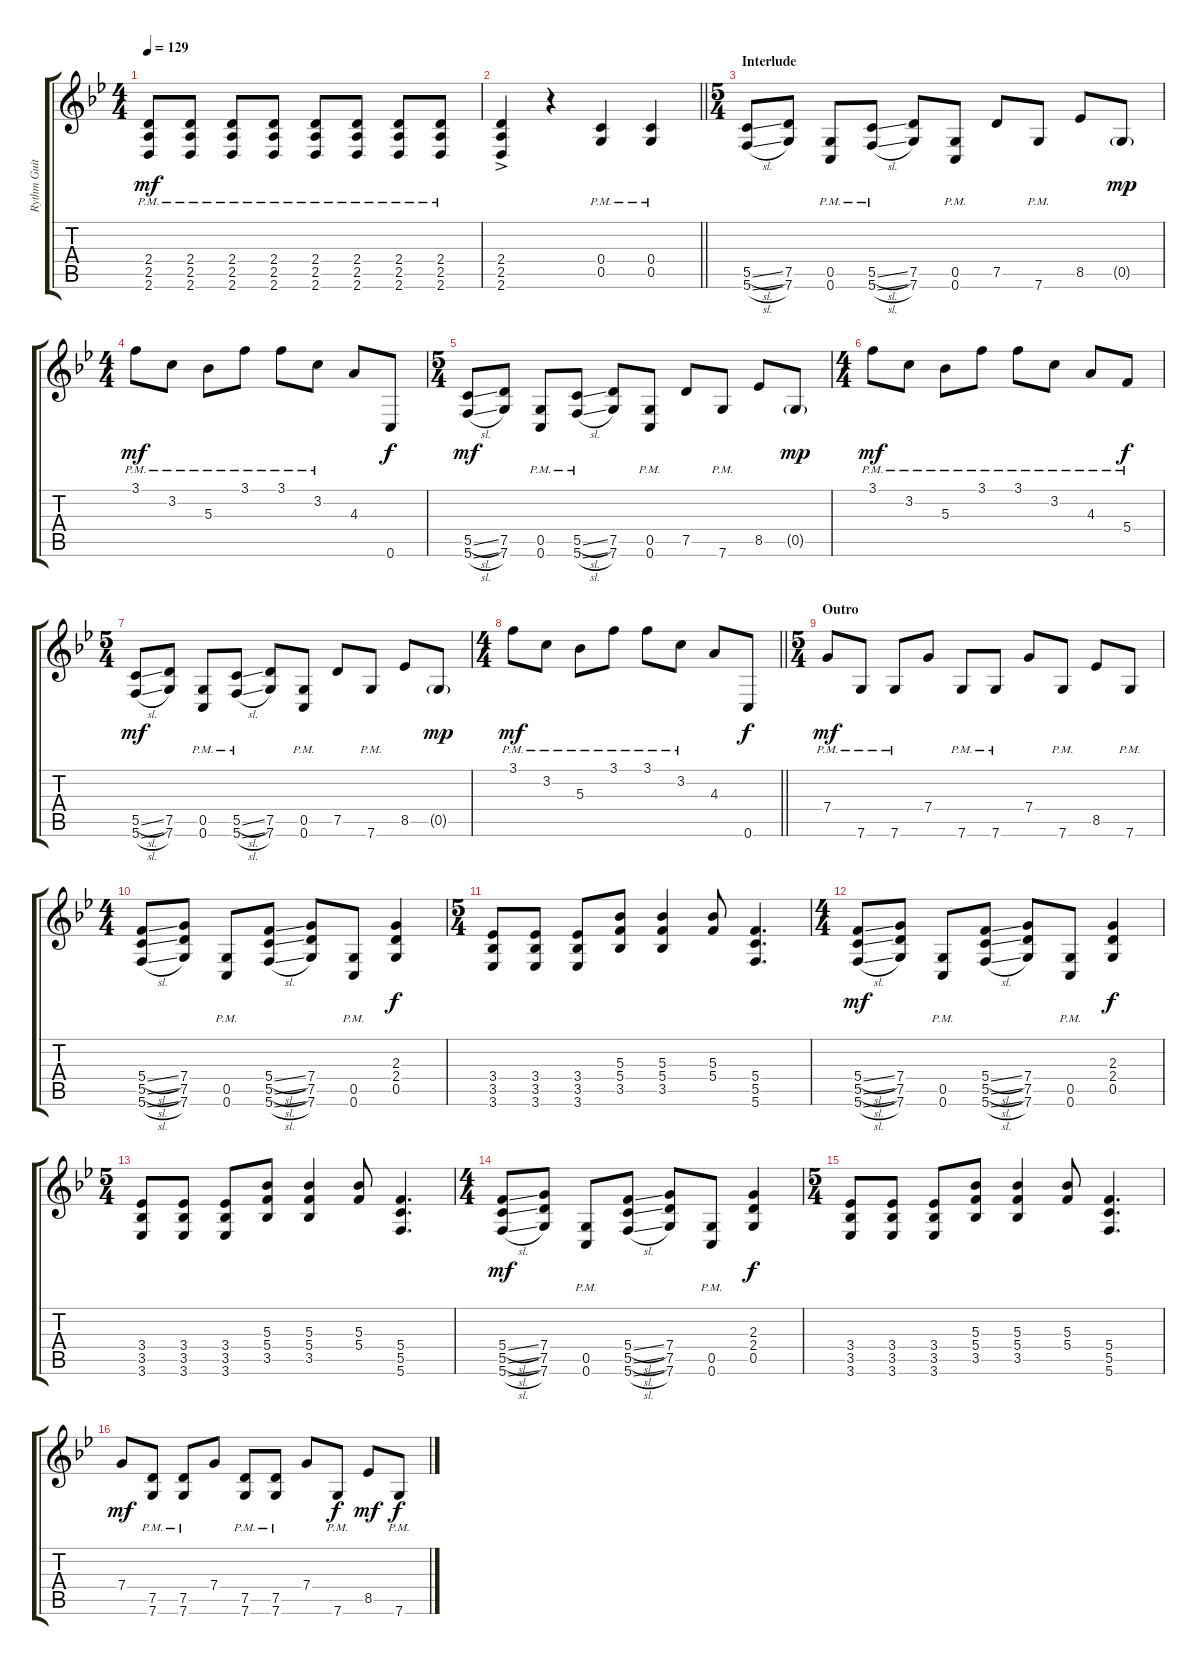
\track ("Rythm Guitar (lead)" "Rythm Guit") {instrument overdrivenguitar}
\staff {score tabs}
\tuning (D4 A3 F3 C3 G2 C2) {hide}
\ts (4 4)
\tempo 129
\clef g2
\ks bb
(2.4 2.5{pm} 2.6{pm}).8{dy mf} (2.4 2.5{pm} 2.6{pm}).8 (2.4 2.5{pm} 2.6{pm}).8 (2.4 2.5{pm} 2.6{pm}).8 (2.4 2.5{pm} 2.6{pm}).8 (2.4 2.5{pm} 2.6{pm}).8 (2.4 2.5{pm} 2.6{pm}).8 (2.4 2.5{pm} 2.6{pm}).8 |
\barLineRight lightlight
(2.4 2.5{ac} 2.6{ac}).4 r.4 (0.4 0.5{pm}).4 (0.4 0.5{pm}).4 |
\ts (5 4)
\section ("" "Interlude")
(5.5{sl} 5.6{sl}).8 (7.5 7.6).8 (0.5{pm} 0.6{pm}).8 (5.5{sl pm} 5.6{sl}).8 (7.5 7.6).8 (0.5{pm} 0.6{pm}).8 7.5.8 7.6{pm}.8 8.5.8 0.5{g}.8{dy mp} |
\ts (4 4)
3.1{pm}.8{dy mf} 3.2{pm}.8 5.3{pm}.8 3.1{pm}.8 3.1{pm}.8 3.2{pm}.8 4.3.8 0.6.8{dy f} |
\ts (5 4)
(5.5{sl} 5.6{sl}).8{dy mf} (7.5 7.6).8 (0.5{pm} 0.6{pm}).8 (5.5{sl pm} 5.6{sl}).8 (7.5 7.6).8 (0.5{pm} 0.6{pm}).8 7.5.8 7.6{pm}.8 8.5.8 0.5{g}.8{dy mp} |
\ts (4 4)
3.1{pm}.8{dy mf} 3.2{pm}.8 5.3{pm}.8 3.1{pm}.8 3.1{pm}.8 3.2{pm}.8 4.3{pm}.8 5.4{pm}.8{dy f} |
\ts (5 4)
(5.5{sl} 5.6{sl}).8{dy mf} (7.5 7.6).8 (0.5{pm} 0.6{pm}).8 (5.5{sl pm} 5.6{sl}).8 (7.5 7.6).8 (0.5{pm} 0.6{pm}).8 7.5.8 7.6{pm}.8 8.5.8 0.5{g}.8{dy mp} |
\ts (4 4)
\barLineRight lightlight
3.1{pm}.8{dy mf} 3.2{pm}.8 5.3{pm}.8 3.1{pm}.8 3.1{pm}.8 3.2{pm}.8 4.3.8 0.6.8{dy f} |
\ts (5 4)
\section ("" "Outro")
7.4{pm}.8{dy mf} 7.6{pm}.8 7.6{pm}.8 7.4.8 7.6{pm}.8 7.6{pm}.8 7.4.8 7.6{pm}.8 8.5.8 7.6{pm}.8 |
\ts (4 4)
(5.4{sl} 5.5{sl} 5.6{sl}).8 (7.4 7.5 7.6).8 (0.5{pm} 0.6{pm}).8 (5.4{sl} 5.5{sl} 5.6{sl}).8 (7.4 7.5 7.6).8 (0.5{pm} 0.6{pm}).8 (2.3 2.4 0.5).4{dy f} |
\ts (5 4)
(3.4 3.5 3.6).8 (3.4 3.5 3.6).8 (3.4 3.5 3.6).8 (5.3 5.4 3.5).8 (5.3 5.4 3.5).4 (5.3 5.4).8 (5.4 5.5 5.6).4{d} |
\ts (4 4)
(5.4{sl} 5.5{sl} 5.6{sl}).8{dy mf} (7.4 7.5 7.6).8 (0.5{pm} 0.6{pm}).8 (5.4{sl} 5.5{sl} 5.6{sl}).8 (7.4 7.5 7.6).8 (0.5{pm} 0.6{pm}).8 (2.3 2.4 0.5).4{dy f} |
\ts (5 4)
(3.4 3.5 3.6).8 (3.4 3.5 3.6).8 (3.4 3.5 3.6).8 (5.3 5.4 3.5).8 (5.3 5.4 3.5).4 (5.3 5.4).8 (5.4 5.5 5.6).4{d} |
\ts (4 4)
(5.4{sl} 5.5{sl} 5.6{sl}).8{dy mf} (7.4 7.5 7.6).8 (0.5{pm} 0.6{pm}).8 (5.4{sl} 5.5{sl} 5.6{sl}).8 (7.4 7.5 7.6).8 (0.5{pm} 0.6{pm}).8 (2.3 2.4 0.5).4{dy f} |
\ts (5 4)
(3.4 3.5 3.6).8 (3.4 3.5 3.6).8 (3.4 3.5 3.6).8 (5.3 5.4 3.5).8 (5.3 5.4 3.5).4 (5.3 5.4).8 (5.4 5.5 5.6).4{d} |
7.4.8{dy mf} (7.5{pm} 7.6).8 (7.5{pm} 7.6).8 7.4.8 (7.5{pm} 7.6).8 (7.5{pm} 7.6).8 7.4.8 7.6{pm}.8{dy f} 8.5.8{dy mf} 7.6{pm}.8{dy f}
